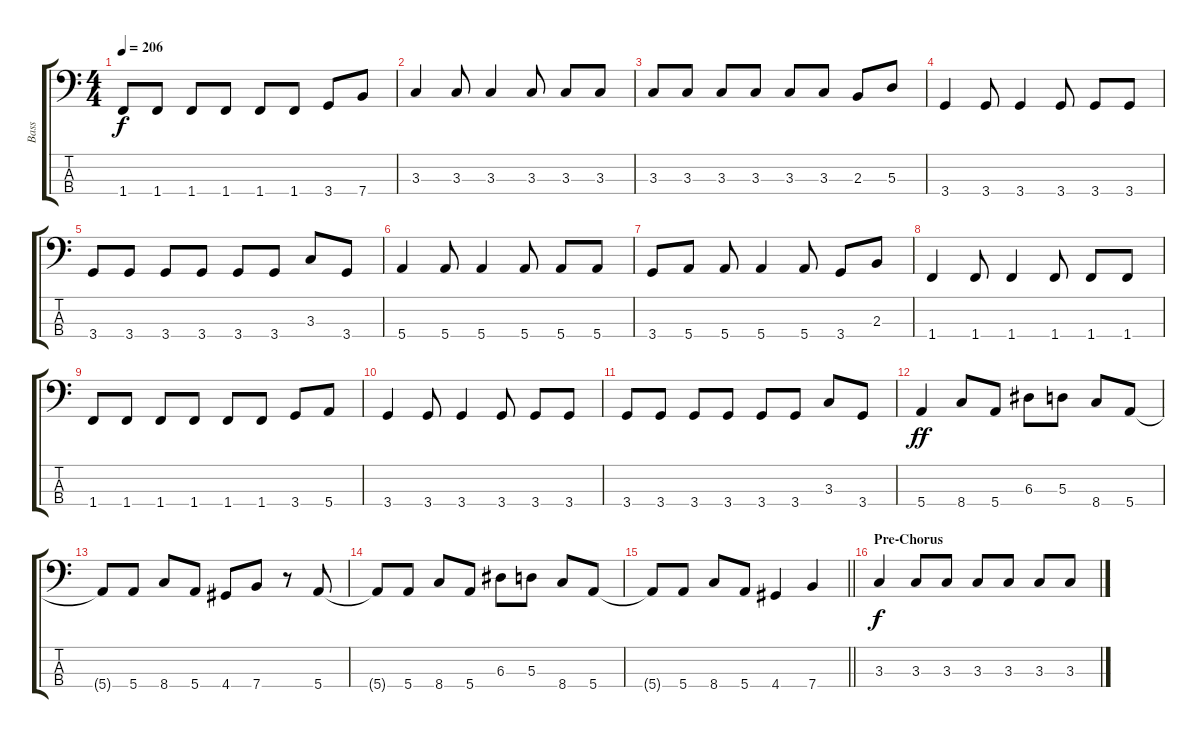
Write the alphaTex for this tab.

\track ("Bass" "Bass") {instrument electricbassfinger}
\staff {score tabs}
\tuning (G2 D2 A1 E1) {hide}
\ts (4 4)
\tempo 206
\clef f4
\ks c
1.4.8{dy f} 1.4.8 1.4.8 1.4.8 1.4.8 1.4.8 3.4.8 7.4.8 |
3.3.4 3.3.8 3.3.4 3.3.8 3.3.8 3.3.8 |
3.3.8 3.3.8 3.3.8 3.3.8 3.3.8 3.3.8 2.3.8 5.3.8 |
3.4.4 3.4.8 3.4.4 3.4.8 3.4.8 3.4.8 |
3.4.8 3.4.8 3.4.8 3.4.8 3.4.8 3.4.8 3.3.8 3.4.8 |
5.4.4 5.4.8 5.4.4 5.4.8 5.4.8 5.4.8 |
3.4.8 5.4.8 5.4.8 5.4.4 5.4.8 3.4.8 2.3.8 |
1.4.4 1.4.8 1.4.4 1.4.8 1.4.8 1.4.8 |
1.4.8 1.4.8 1.4.8 1.4.8 1.4.8 1.4.8 3.4.8 5.4.8 |
3.4.4 3.4.8 3.4.4 3.4.8 3.4.8 3.4.8 |
3.4.8 3.4.8 3.4.8 3.4.8 3.4.8 3.4.8 3.3.8 3.4.8 |
5.4.4{dy ff} 8.4.8 5.4.8 6.3.8 5.3.8 8.4.8 5.4.8 |
5.4{t}.8 5.4.8 8.4.8 5.4.8 4.4.8 7.4.8 r.8 5.4.8 |
5.4{t}.8 5.4.8 8.4.8 5.4.8 6.3.8 5.3.8 8.4.8 5.4.8 |
\barLineRight lightlight
5.4{t}.8 5.4.8 8.4.8 5.4.8 4.4.4 7.4.4 |
\section ("" "Pre-Chorus")
3.3.4{dy f} 3.3.8 3.3.8 3.3.8 3.3.8 3.3.8 3.3.8
